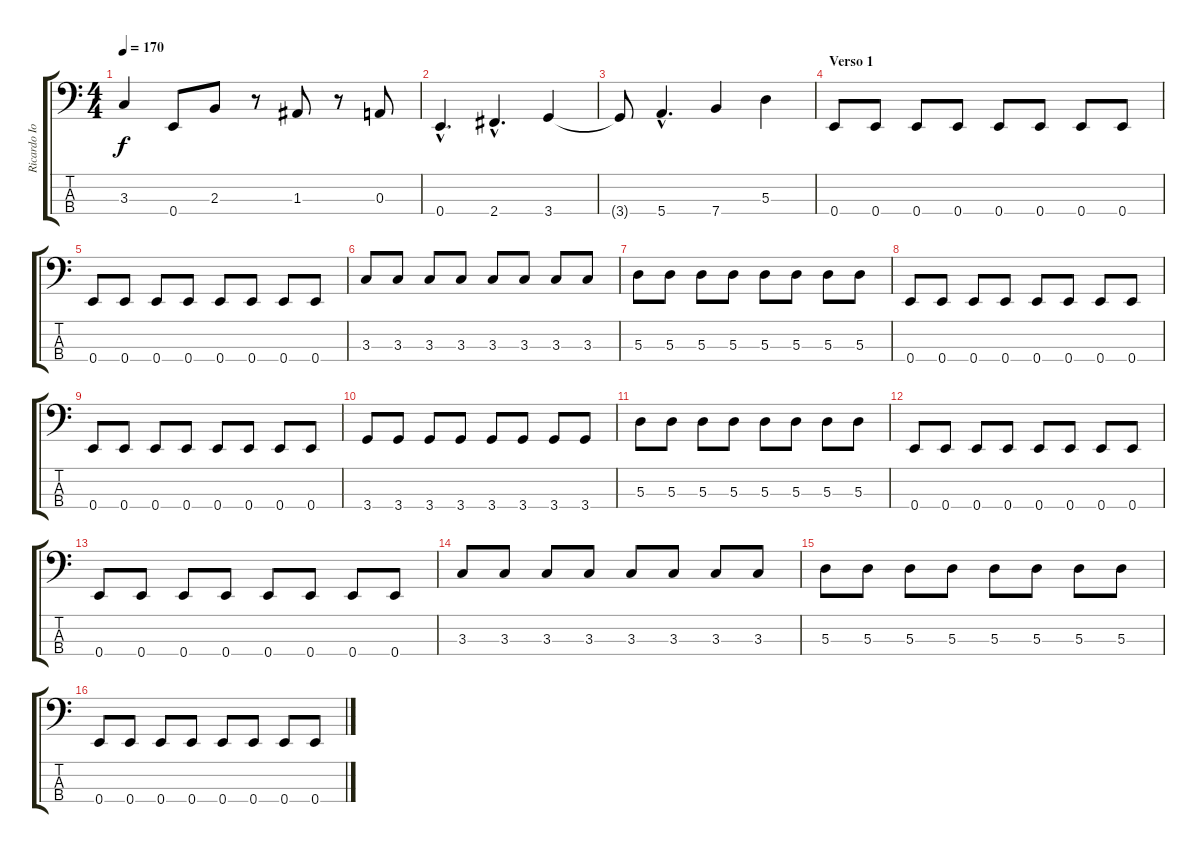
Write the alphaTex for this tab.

\track ("Ricardo Iorio (bajo)" "Ricardo Io") {instrument electricbassfinger}
\staff {score tabs}
\tuning (G2 D2 A1 E1) {hide}
\ts (4 4)
\tempo 170
\clef f4
\ks c
3.3{t}.4{dy f} 0.4.8 2.3.8 r.8 1.3.8 r.8 0.3.8 |
0.4{hac}.4{d} 2.4{hac}.4{d} 3.4.4 |
3.4{t}.8 5.4{hac}.4{d} 7.4.4 5.3.4 |
\section ("" "Verso 1")
0.4.8 0.4.8 0.4.8 0.4.8 0.4.8 0.4.8 0.4.8 0.4.8 |
0.4.8 0.4.8 0.4.8 0.4.8 0.4.8 0.4.8 0.4.8 0.4.8 |
3.3.8 3.3.8 3.3.8 3.3.8 3.3.8 3.3.8 3.3.8 3.3.8 |
5.3.8 5.3.8 5.3.8 5.3.8 5.3.8 5.3.8 5.3.8 5.3.8 |
0.4.8 0.4.8 0.4.8 0.4.8 0.4.8 0.4.8 0.4.8 0.4.8 |
0.4.8 0.4.8 0.4.8 0.4.8 0.4.8 0.4.8 0.4.8 0.4.8 |
3.4.8 3.4.8 3.4.8 3.4.8 3.4.8 3.4.8 3.4.8 3.4.8 |
5.3.8 5.3.8 5.3.8 5.3.8 5.3.8 5.3.8 5.3.8 5.3.8 |
0.4.8 0.4.8 0.4.8 0.4.8 0.4.8 0.4.8 0.4.8 0.4.8 |
0.4.8 0.4.8 0.4.8 0.4.8 0.4.8 0.4.8 0.4.8 0.4.8 |
3.3.8 3.3.8 3.3.8 3.3.8 3.3.8 3.3.8 3.3.8 3.3.8 |
5.3.8 5.3.8 5.3.8 5.3.8 5.3.8 5.3.8 5.3.8 5.3.8 |
0.4.8 0.4.8 0.4.8 0.4.8 0.4.8 0.4.8 0.4.8 0.4.8
